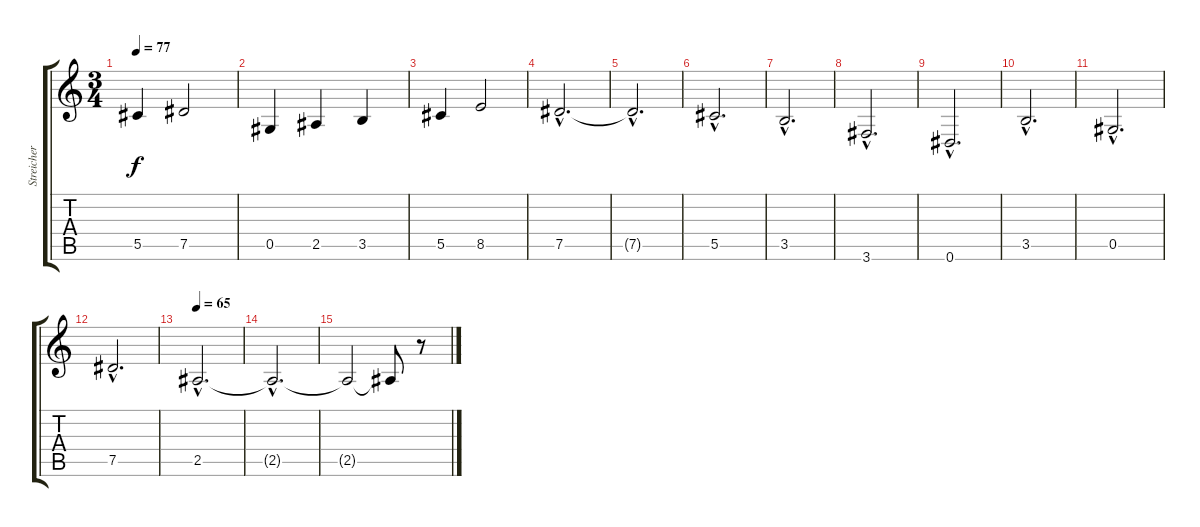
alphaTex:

\track ("Streicher (Bass)" "Streicher ") {instrument contrabass}
\staff {score tabs}
\tuning (Eb4 Bb3 Gb3 Db3 Ab2 Eb2) {hide}
\ts (3 4)
\tempo 77
\clef g2
\ks c
5.5.4{dy f} 7.5.2 |
0.5.4 2.5.4 3.5.4 |
5.5.4 8.5.2 |
7.5{hac}.2{d} |
7.5{hac t}.2{d} |
5.5{hac}.2{d} |
3.5{hac}.2{d} |
3.6{hac}.2{d} |
0.6{hac}.2{d} |
3.5{hac}.2{d} |
0.5{hac}.2{d} |
7.5{hac}.2{d} |
\tempo 65
2.5{hac}.2{d} |
2.5{hac t}.2{d} |
2.5{t}.2 2.5{t}.8 r.8
